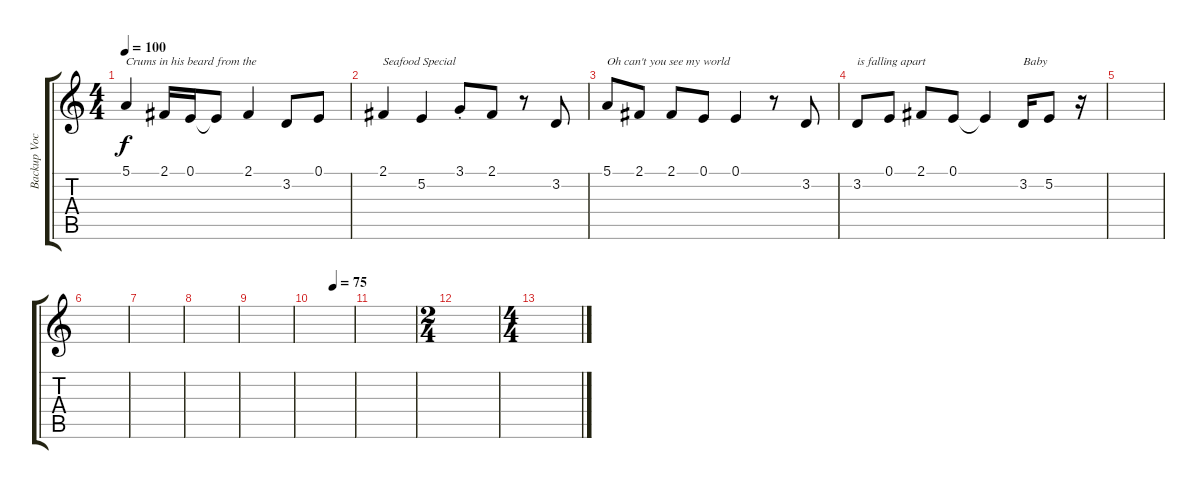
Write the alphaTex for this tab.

\track ("Backup Vocals" "Backup Voc") {instrument sopranosax}
\staff {score tabs}
\tuning (E4 B3 G3 D3 A2 E2) {hide}
\ts (4 4)
\tempo 100
\clef g2
\ks c
5.1.4{txt "Crums in his beard from the" dy f} 2.1.16 0.1.16 0.1{t}.8 2.1.4 3.2.8 0.1.8 |
2.1.4{txt "Seafood Special"} 5.2.4 3.1{st}.8 2.1.8 r.8 3.2.8 |
5.1.8{txt "Oh can't you see my world"} 2.1.8 2.1.8 0.1.8 0.1.4 r.8 3.2.8 |
3.2.8{txt "is falling apart"} 0.1.8 2.1.8 0.1.8 0.1{t}.4 3.2.16{txt "Baby"} 5.2.8 r.16 |
|
|
|
|
|
\tempo (80 0.5)
\tempo (75 0.5)
|
|
\ts (2 4)
|
\ts (4 4)
